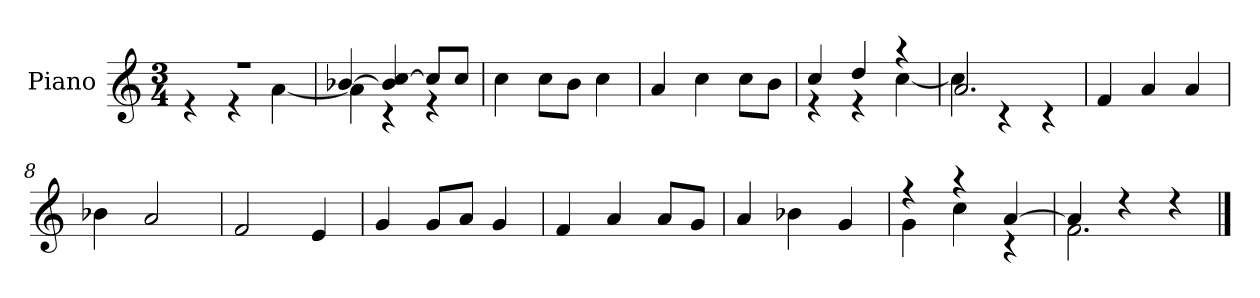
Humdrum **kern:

**kern
*part1
*staff1
*I"Piano
*I'P-no
*clefG2
*k[]
*M3/4
*MM180
=1
*^
2.r	4r
.	4r
.	[4a\
=2	=2
[4b-X/	4a\]
4b-/] [4cc/	4r
8cc/L]	4r
8cc/J	.
*v	*v
=3
4cc\
8cc\L
8b\J
4cc\
=4
4a/
4cc\
8cc\L
8b\J
=5
*^
4cc/	4r
4dd/	4r
4r	[4cc\
=6	=6
2.a/	4cc\]
.	4r
.	4r
*v	*v
=7
4f/
4a/
4a/
=8
4b-X\
2a/
=9
2f/
4e/
!!LO:LB:g=z
=10
4g/
8g/L
8a/J
4g/
=11
4f/
4a/
8a/L
8g/J
=12
4a/
4b-X\
4g/
=13
*^
4r	4g\
4r	4cc\
[4a/	4r
=14	=14
4a/]	2.f\
4r	.
4r	.
*v	*v
==
*-
